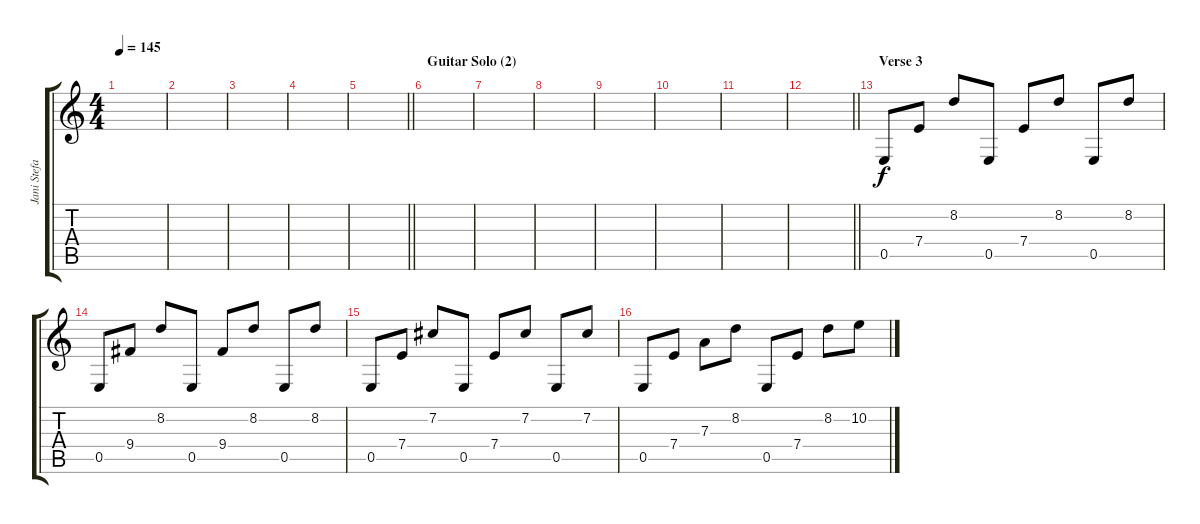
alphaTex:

\track ("Jani Stefanovic - clean guitar" "Jani Stefa") {instrument electricguitarclean}
\staff {score tabs}
\tuning (B3 Gb3 D3 A2 E2 B1) {hide}
\ts (4 4)
\tempo 145
\clef g2
\ks aminor
|
|
|
|
\barLineRight lightlight
|
\section ("" "Guitar Solo (2)")
|
|
|
|
|
|
\barLineRight lightlight
|
\section ("" "Verse 3")
0.5.8 7.4.8 8.2.8 0.5.8 7.4.8 8.2.8 0.5.8 8.2.8 |
0.5.8 9.4.8 8.2.8 0.5.8 9.4.8 8.2.8 0.5.8 8.2.8 |
0.5.8 7.4.8 7.2.8 0.5.8 7.4.8 7.2.8 0.5.8 7.2.8 |
0.5.8 7.4.8 7.3.8 8.2.8 0.5.8 7.4.8 8.2.8 10.2.8
